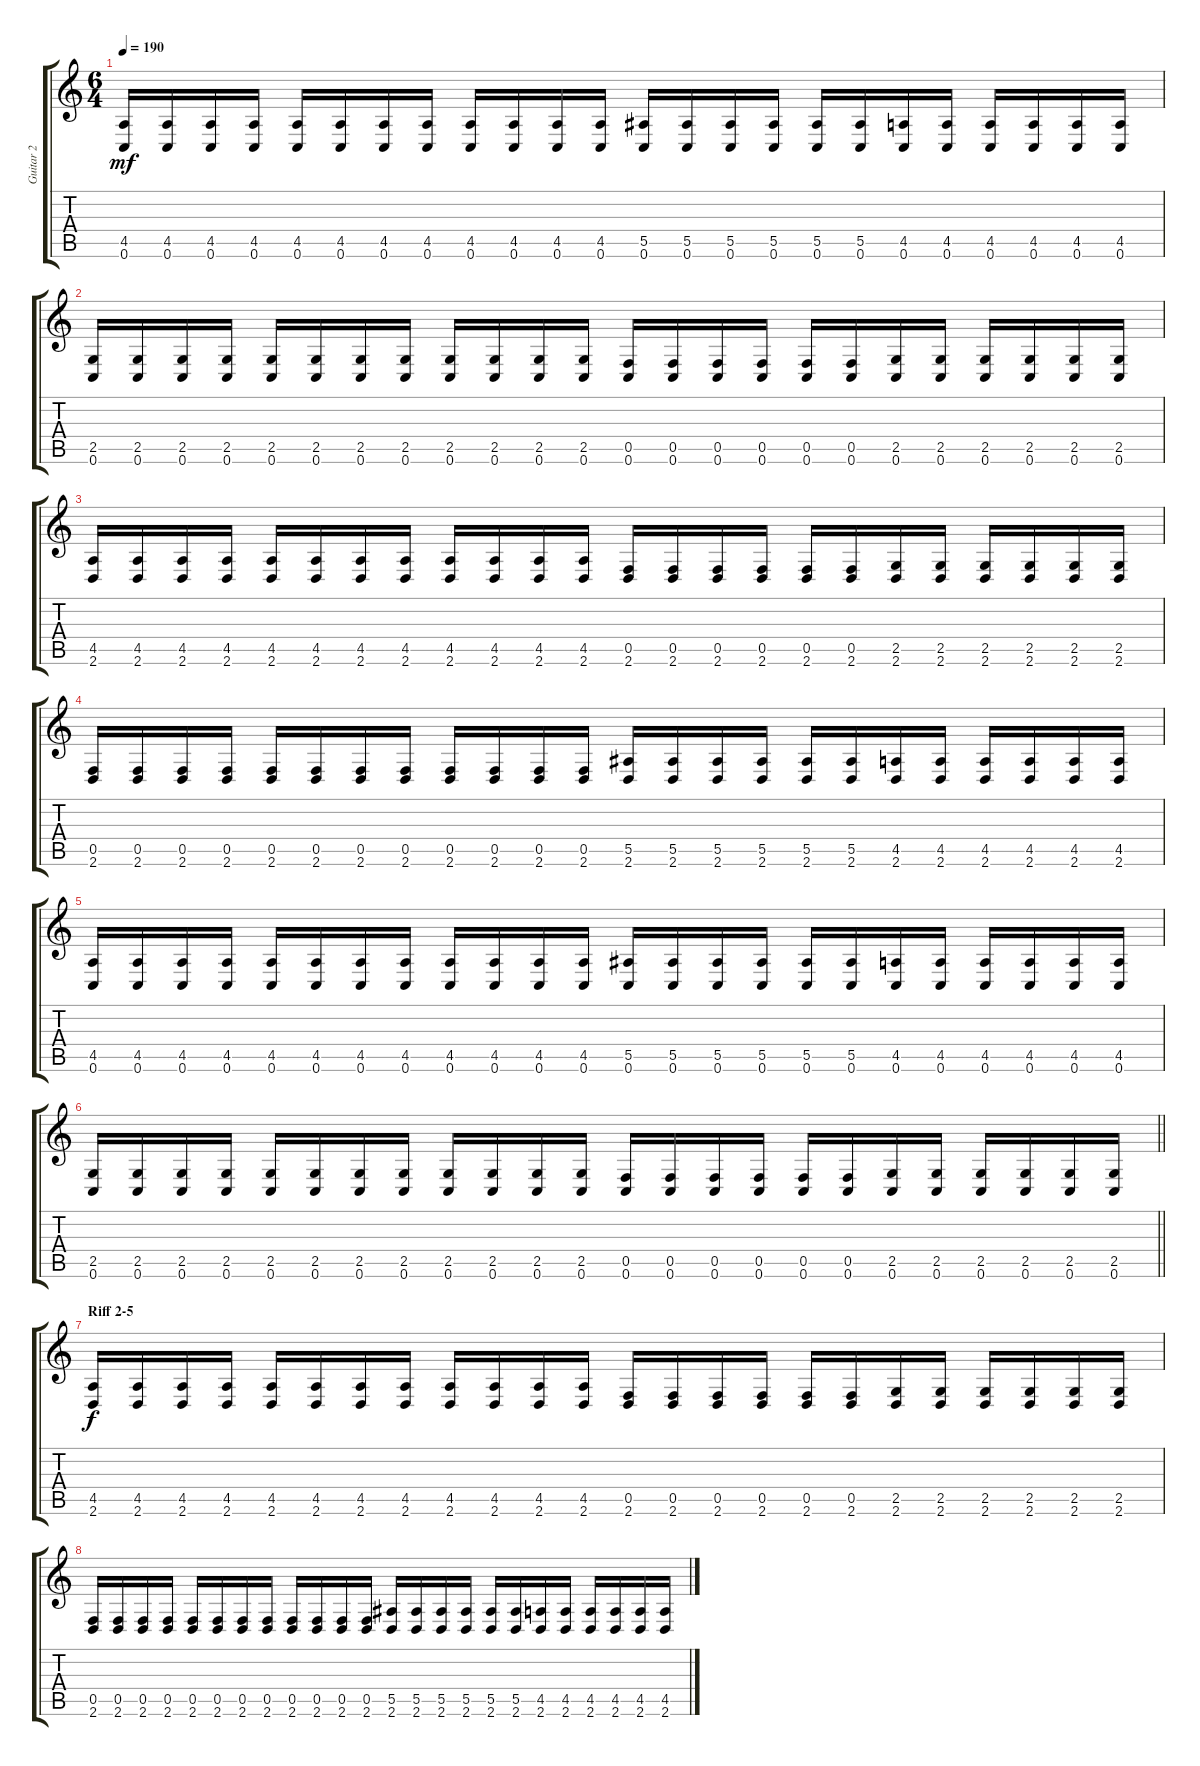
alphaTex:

\track ("Guitar 2" "Guitar 2") {instrument distortionguitar}
\staff {score tabs}
\tuning (C4 G3 Eb3 Bb2 F2 C2) {hide}
\ts (6 4)
\tempo 190
\clef g2
\ks c
(4.5 0.6).16{dy mf} (4.5 0.6).16 (4.5 0.6).16 (4.5 0.6).16 (4.5 0.6).16 (4.5 0.6).16 (4.5 0.6).16 (4.5 0.6).16 (4.5 0.6).16 (4.5 0.6).16 (4.5 0.6).16 (4.5 0.6).16 (5.5 0.6).16 (5.5 0.6).16 (5.5 0.6).16 (5.5 0.6).16 (5.5 0.6).16 (5.5 0.6).16 (4.5 0.6).16 (4.5 0.6).16 (4.5 0.6).16 (4.5 0.6).16 (4.5 0.6).16 (4.5 0.6).16 |
(2.5 0.6).16 (2.5 0.6).16 (2.5 0.6).16 (2.5 0.6).16 (2.5 0.6).16 (2.5 0.6).16 (2.5 0.6).16 (2.5 0.6).16 (2.5 0.6).16 (2.5 0.6).16 (2.5 0.6).16 (2.5 0.6).16 (0.5 0.6).16 (0.5 0.6).16 (0.5 0.6).16 (0.5 0.6).16 (0.5 0.6).16 (0.5 0.6).16 (2.5 0.6).16 (2.5 0.6).16 (2.5 0.6).16 (2.5 0.6).16 (2.5 0.6).16 (2.5 0.6).16 |
(4.5 2.6).16 (4.5 2.6).16 (4.5 2.6).16 (4.5 2.6).16 (4.5 2.6).16 (4.5 2.6).16 (4.5 2.6).16 (4.5 2.6).16 (4.5 2.6).16 (4.5 2.6).16 (4.5 2.6).16 (4.5 2.6).16 (0.5 2.6).16 (0.5 2.6).16 (0.5 2.6).16 (0.5 2.6).16 (0.5 2.6).16 (0.5 2.6).16 (2.5 2.6).16 (2.5 2.6).16 (2.5 2.6).16 (2.5 2.6).16 (2.5 2.6).16 (2.5 2.6).16 |
(0.5 2.6).16 (0.5 2.6).16 (0.5 2.6).16 (0.5 2.6).16 (0.5 2.6).16 (0.5 2.6).16 (0.5 2.6).16 (0.5 2.6).16 (0.5 2.6).16 (0.5 2.6).16 (0.5 2.6).16 (0.5 2.6).16 (5.5 2.6).16 (5.5 2.6).16 (5.5 2.6).16 (5.5 2.6).16 (5.5 2.6).16 (5.5 2.6).16 (4.5 2.6).16 (4.5 2.6).16 (4.5 2.6).16 (4.5 2.6).16 (4.5 2.6).16 (4.5 2.6).16 |
(4.5 0.6).16 (4.5 0.6).16 (4.5 0.6).16 (4.5 0.6).16 (4.5 0.6).16 (4.5 0.6).16 (4.5 0.6).16 (4.5 0.6).16 (4.5 0.6).16 (4.5 0.6).16 (4.5 0.6).16 (4.5 0.6).16 (5.5 0.6).16 (5.5 0.6).16 (5.5 0.6).16 (5.5 0.6).16 (5.5 0.6).16 (5.5 0.6).16 (4.5 0.6).16 (4.5 0.6).16 (4.5 0.6).16 (4.5 0.6).16 (4.5 0.6).16 (4.5 0.6).16 |
\barLineRight lightlight
(2.5 0.6).16 (2.5 0.6).16 (2.5 0.6).16 (2.5 0.6).16 (2.5 0.6).16 (2.5 0.6).16 (2.5 0.6).16 (2.5 0.6).16 (2.5 0.6).16 (2.5 0.6).16 (2.5 0.6).16 (2.5 0.6).16 (0.5 0.6).16 (0.5 0.6).16 (0.5 0.6).16 (0.5 0.6).16 (0.5 0.6).16 (0.5 0.6).16 (2.5 0.6).16 (2.5 0.6).16 (2.5 0.6).16 (2.5 0.6).16 (2.5 0.6).16 (2.5 0.6).16 |
\section ("" "Riff 2-5")
(4.5 2.6).16{dy f} (4.5 2.6).16 (4.5 2.6).16 (4.5 2.6).16 (4.5 2.6).16 (4.5 2.6).16 (4.5 2.6).16 (4.5 2.6).16 (4.5 2.6).16 (4.5 2.6).16 (4.5 2.6).16 (4.5 2.6).16 (0.5 2.6).16 (0.5 2.6).16 (0.5 2.6).16 (0.5 2.6).16 (0.5 2.6).16 (0.5 2.6).16 (2.5 2.6).16 (2.5 2.6).16 (2.5 2.6).16 (2.5 2.6).16 (2.5 2.6).16 (2.5 2.6).16 |
(0.5 2.6).16 (0.5 2.6).16 (0.5 2.6).16 (0.5 2.6).16 (0.5 2.6).16 (0.5 2.6).16 (0.5 2.6).16 (0.5 2.6).16 (0.5 2.6).16 (0.5 2.6).16 (0.5 2.6).16 (0.5 2.6).16 (5.5 2.6).16 (5.5 2.6).16 (5.5 2.6).16 (5.5 2.6).16 (5.5 2.6).16 (5.5 2.6).16 (4.5 2.6).16 (4.5 2.6).16 (4.5 2.6).16 (4.5 2.6).16 (4.5 2.6).16 (4.5 2.6).16
